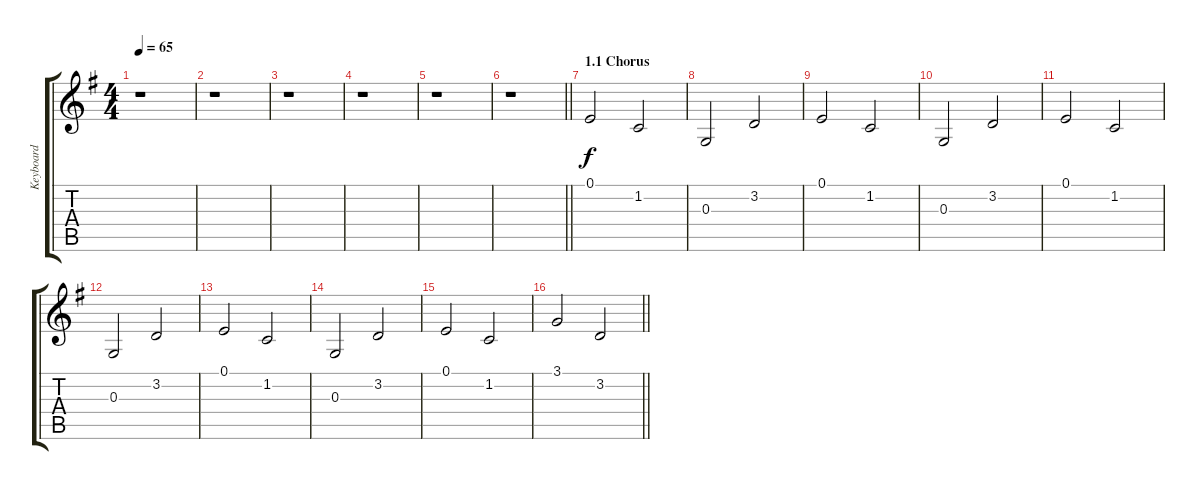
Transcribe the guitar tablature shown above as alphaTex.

\track ("Keyboard" "Keyboard") {instrument stringensemble1}
\staff {score tabs}
\tuning (E4 B3 G3 D3 A2 E2) {hide}
\ts (4 4)
\tempo 65
\clef g2
\ks eminor
r.1{dy f} |
r.1 |
r.1 |
r.1 |
r.1 |
\barLineRight lightlight
r.1 |
\section ("" "1.1 Chorus ")
0.1.2 1.2.2 |
0.3.2 3.2.2 |
0.1.2 1.2.2 |
0.3.2 3.2.2 |
0.1.2 1.2.2 |
0.3.2 3.2.2 |
0.1.2 1.2.2 |
0.3.2 3.2.2 |
0.1.2 1.2.2 |
\barLineRight lightlight
3.1.2 3.2.2
